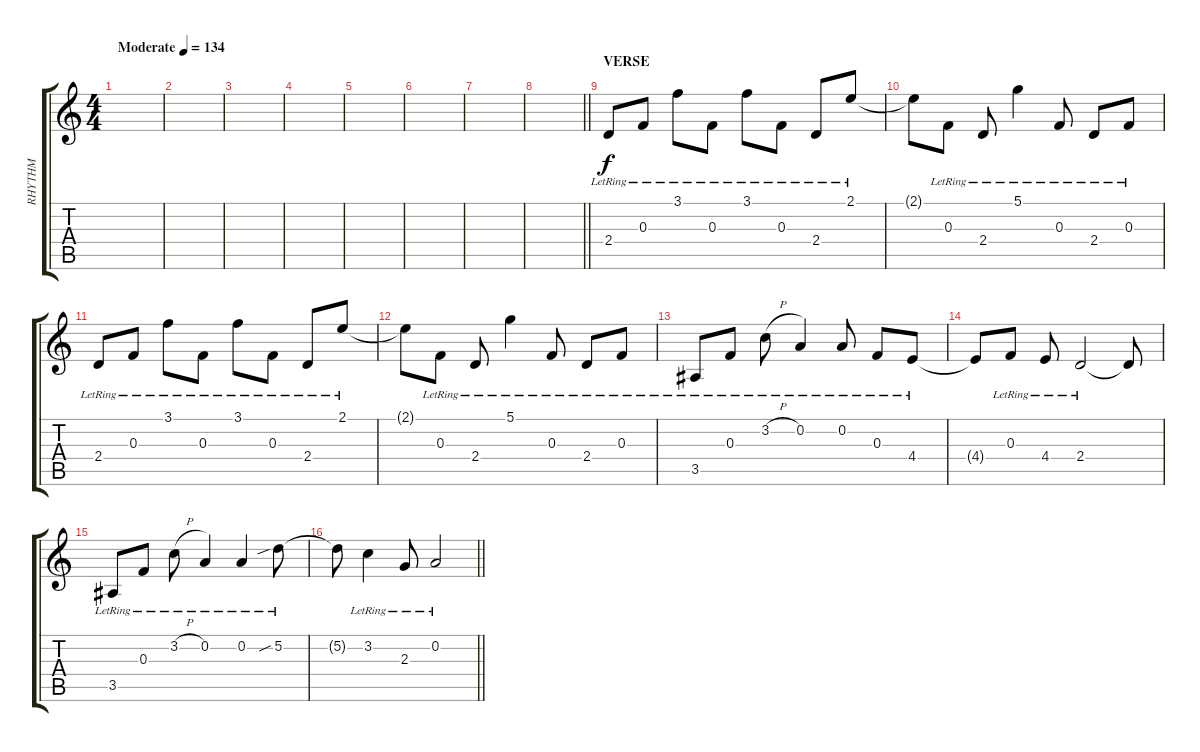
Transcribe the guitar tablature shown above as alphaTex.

\track ("RHYTHM" "RHYTHM") {instrument distortionguitar}
\staff {score tabs}
\tuning (D4 A3 F3 C3 G2 C2) {hide}
\ts (4 4)
\tempo (134 "Moderate")
\clef g2
\ks c
|
|
|
|
|
|
|
\barLineRight lightlight
|
\section ("" "VERSE")
2.4{lr}.8 0.3{lr}.8 3.1{lr}.8 0.3{lr}.8 3.1{lr}.8 0.3{lr}.8 2.4{lr}.8 2.1{lr}.8 |
2.1{t}.8 0.3{lr}.8 2.4{lr}.8 5.1{lr}.4 0.3{lr}.8 2.4{lr}.8 0.3{lr}.8 |
2.4{lr}.8 0.3{lr}.8 3.1{lr}.8 0.3{lr}.8 3.1{lr}.8 0.3{lr}.8 2.4{lr}.8 2.1{lr}.8 |
2.1{t}.8 0.3{lr}.8 2.4{lr}.8 5.1{lr}.4 0.3{lr}.8 2.4{lr}.8 0.3{lr}.8 |
3.5{lr}.8 0.3{lr}.8 3.2{h lr}.8 0.2{lr}.4 0.2{lr}.8 0.3{lr}.8 4.4{lr}.8 |
4.4{t}.8 0.3{lr}.8 4.4{lr}.8 2.4{lr}.2 2.4{t}.8 |
3.5{lr}.8 0.3{lr}.8 3.2{h lr}.8 0.2{lr}.4 0.2{lr}.4 5.2{sib lr}.8 |
\barLineRight lightlight
5.2{t}.8 3.2{lr}.4 2.3{lr}.8 0.2{lr}.2
